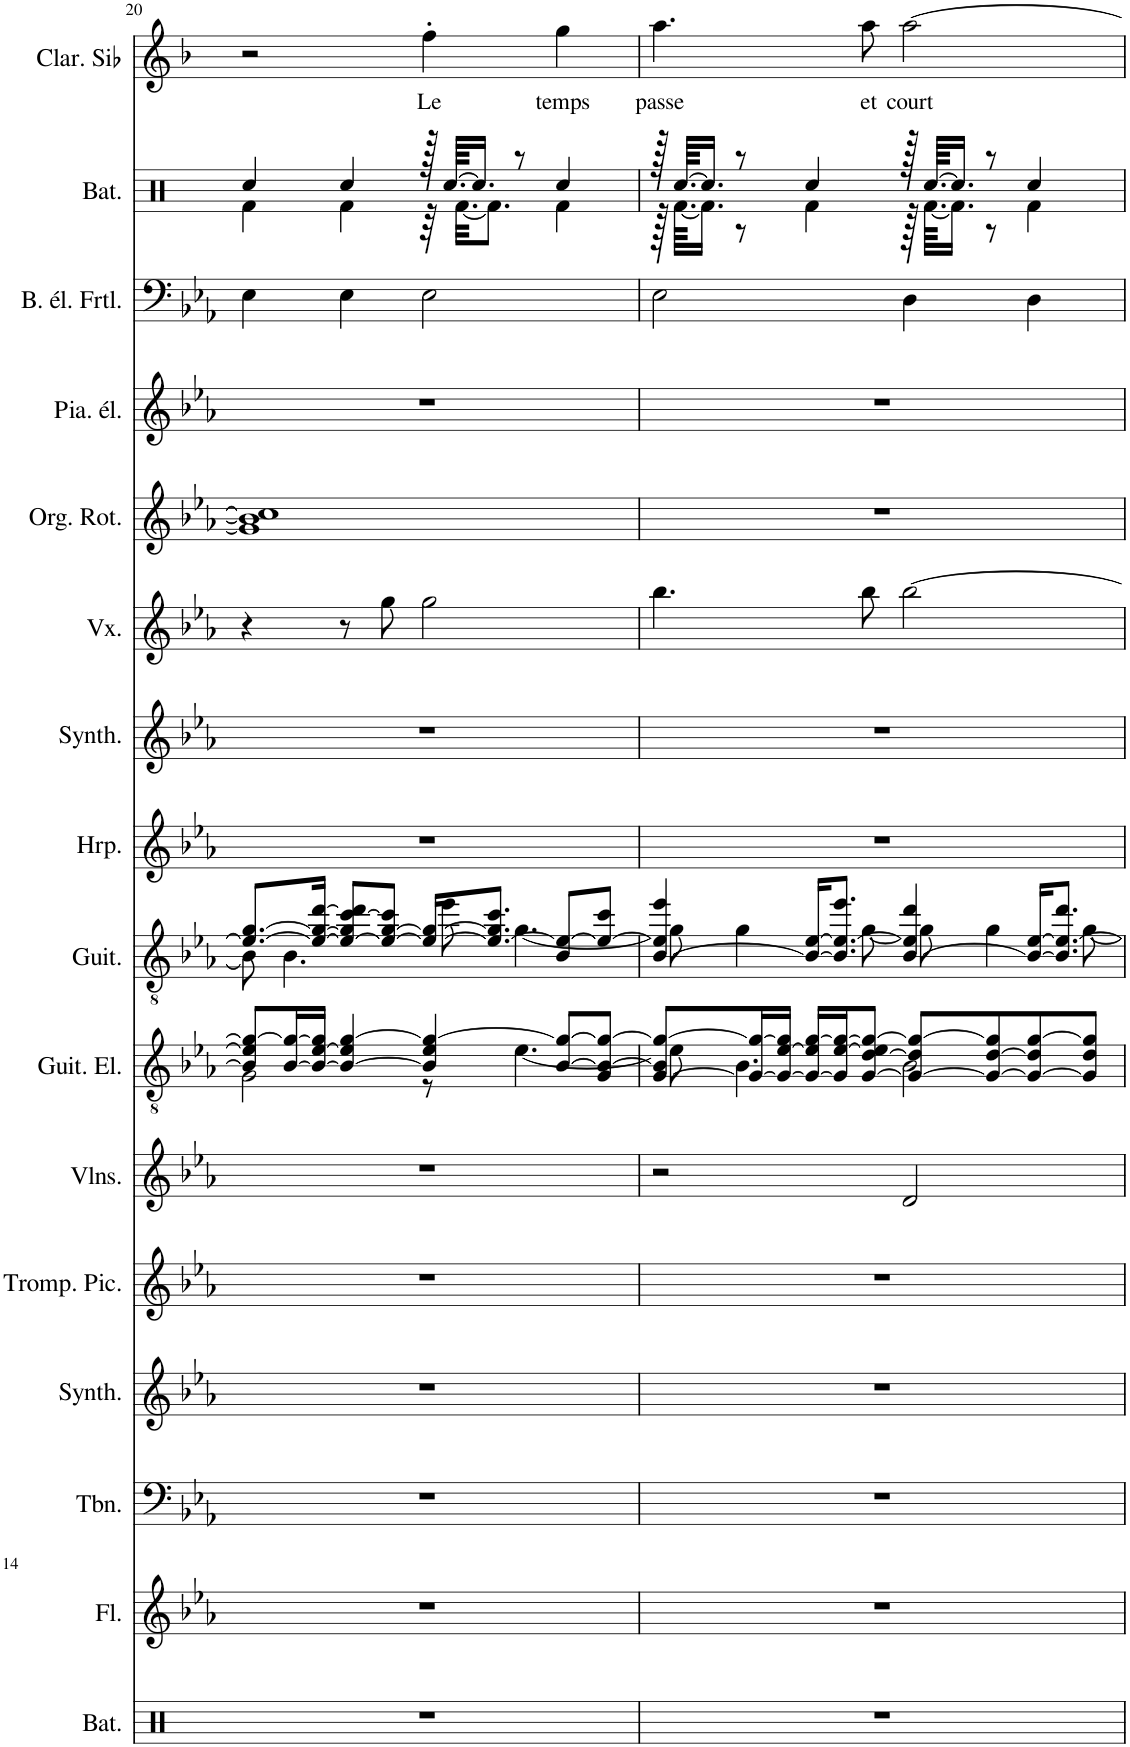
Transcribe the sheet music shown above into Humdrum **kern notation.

**kern	**kern	**kern	**kern	**kern	**kern	**kern	**kern	**kern	**kern	**kern	**kern	**kern	**kern	**kern	**kern	**text
*part16	*part15	*part14	*part13	*part12	*part11	*part10	*part9	*part8	*part7	*part6	*part5	*part4	*part3	*part2	*part1	*part1
*staff16	*staff15	*staff14	*staff13	*staff12	*staff11	*staff10	*staff9	*staff8	*staff7	*staff6	*staff5	*staff4	*staff3	*staff2	*staff1	*staff1
*I"Batterie, Percussion	*I"Flûte, Fl�te	*I"Trombone, Cuivres 3	*I"Synthétiseur de cuivres, Cuivres 2	*I"Trompette piccolo, Cuivres 1	*I"Violons, Cordes	*I"Guitare électrique, Guitare 2	*I"Guitare acoustique, Guitare 1	*I"Harpe, Clavier 5	*I"Synthétiseur d'effets, Clavier 4	*I"Voix, Clavier 3	*I"Orgue rotatif, Clavier 2	*I"Piano électrique, Clavier 1	*I"Basse électrique fretless, Basse	*I"Batterie, Batterie	*I"Clarinette en Sib	*
*I'Bat.	*I'Fl.	*I'Tbn.	*I'Synth.	*I'Tromp. Pic.	*I'Vlns.	*I'Guit. El.	*I'Guit.	*I'Hrp.	*I'Synth.	*I'Vx.	*I'Org. Rot.	*I'Pia. él.	*I'B. él. Frtl.	*I'Bat.	*I'Clar. Sib	*
!!LO:PB:g=z
*clefX	*clefG2	*clefF4	*clefG2	*clefG2	*clefG2	*clefGv2	*clefGv2	*clefG2	*clefG2	*clefG2	*clefG2	*clefG2	*clefF4	*clefX	*clefG2	*
*	*	*	*	*Trd-6c-10	*	*	*	*	*	*	*	*	*Trd7c12	*	*Trd1c2	*
*k[]	*k[b-e-a-]	*k[b-e-a-]	*k[b-e-a-]	*k[b-e-a-]	*k[b-e-a-]	*k[b-e-a-]	*k[b-e-a-]	*k[b-e-a-]	*k[b-e-a-]	*k[b-e-a-]	*k[b-e-a-]	*k[b-e-a-]	*k[b-e-a-]	*k[]	*k[b-]	*
*M4/4	*M4/4	*M4/4	*M4/4	*M4/4	*M4/4	*M4/4	*M4/4	*M4/4	*M4/4	*M4/4	*M4/4	*M4/4	*M4/4	*M4/4	*M4/4	*
=20	=20	=20	=20	=20	=20	=20	=20	=20	=20	=20	=20	=20	=20	=20	=20	=20
*	*	*	*	*	*	*^	*^	*	*	*	*	*	*	*^	*	*
1r	1r	1r	1r	1r	1r	8B-/] 8e-/] 8g/_L	2G\	8.e-/_ [8.g/L	8B-\]	1r	1r	4r	1g] 1b-] 1cc]	1r	4E-\	4Rcc/	4Rf\	2r	.
.	.	.	.	.	.	[16B-/ 16g/_L	.	.	4.B-\	.	.	.	.	.	.	.	.	.	.
.	.	.	.	.	.	16B-/_ [16e-/ 16g/]JJ	.	16e-/_ 16g/_ [16dd/Jk	.	.	.	.	.	.	.	.	.	.	.
.	.	.	.	.	.	4B-/_ 4e-/] [4g/	.	8e-/_ 8g/] [8cc/ 8dd/]L	.	.	.	8r	.	.	4E-\	4Rcc/	4Rf\	.	.
.	.	.	.	.	.	.	.	8e-/_ [8g/ 8cc/]J	.	.	.	8gg\	.	.	.	.	.	.	.
!	!	!	!	!	!	!	!	!	!	!	!	!	!	!	!	!	!	!	!LO:LY:b
.	.	.	.	.	.	4B-/] 4e-/ 4g/_	8r	16e-/_ 16g/_KL	8ee-\	.	.	2gg\	.	.	2E-\	128r	64r	4ff'\	Le
.	.	.	.	.	.	.	.	.	.	.	.	.	.	.	.	[64.Rcc/KKLL	.	.	.
.	.	.	.	.	.	.	.	.	.	.	.	.	.	.	.	.	[32.Rf\KKL	.	.
.	.	.	.	.	.	.	.	.	.	.	.	.	.	.	.	16.Rcc/JJ]	.	.	.
.	.	.	.	.	.	.	.	8.e-/_ 8.g/] 8.cc/J	.	.	.	.	.	.	.	.	8.Rf\J]	.	.
.	.	.	.	.	.	.	[4.e-\	.	[4.g\	.	.	.	.	.	.	8r	.	.	.
!	!	!	!	!	!	!	!	!	!	!	!	!	!	!	!	!	!	!	!LO:LY:b
.	.	.	.	.	.	[8B-/ 8g/_L	.	8B-/ 8e-/_L	.	.	.	.	.	.	.	4Rcc/	4Rf\	4gg\	temps
.	.	.	.	.	.	8G/ 8B-/_ 8g/_J	.	8e-/_ 8cc/J	.	.	.	.	.	.	.	.	.	.	.
=21	=21	=21	=21	=21	=21	=21	=21	=21	=21	=21	=21	=21	=21	=21	=21	=21	=21	=21	=21
!	!	!	!	!	!	!	!	!	!	!	!	!	!	!	!	!	!	!	!LO:LY:b
1r	1r	1r	1r	1r	2r	[8G/ 8B-/] 8g/_L	8e-\]	[4B-/ 4e-/] 4ee-/	8g\]	1r	1r	4.bb-\	1r	1r	2E-\	128r	128r	4.aa\	passe
.	.	.	.	.	.	.	.	.	.	.	.	.	.	.	.	[64.Rcc/KKLL	[64.Rf\KKLL	.	.
.	.	.	.	.	.	.	.	.	.	.	.	.	.	.	.	16.Rcc/JJ]	16.Rf\JJ]	.	.
.	.	.	.	.	.	16G/_ 16g/_L	4.B-\	.	4g\	.	.	.	.	.	.	8r	8r	.	.
.	.	.	.	.	.	16G/_ [16e-/ 16g/]JJ	.	.	.	.	.	.	.	.	.	.	.	.	.
.	.	.	.	.	.	16G/_ 16e-/] [16g/LL	.	16B-/_ [16e-/KL	.	.	.	.	.	.	.	4Rcc/	4Rf\	.	.
.	.	.	.	.	.	16G/] [16e-/ 16g/_J	.	8.B-/] 8.e-/_ 8.ee-/J	.	.	.	.	.	.	.	.	.	.	.
!	!	!	!	!	!	!	!	!	!	!	!	!	!	!	!	!	!	!	!LO:LY:b
.	.	.	.	.	.	[8G/ [8d/ 8e-/] 8g/_J	.	.	[8g\	.	.	8bb-\	.	.	.	.	.	8aa\	et
!	!	!	!	!	!	!	!	!	!	!	!	!	!	!	!	!	!	!	!LO:LY:b
.	.	.	.	.	2d/	8G/_ 8d/] 8g/_L	2B-\	[4B-/ 4e-/] 4dd/	8g\]	.	.	[2bb-\	.	.	4D\	128r	128r	[2aa\	court
.	.	.	.	.	.	.	.	.	.	.	.	.	.	.	.	[64.Rcc/KKLL	[64.Rf\KKLL	.	.
.	.	.	.	.	.	.	.	.	.	.	.	.	.	.	.	16.Rcc/JJ]	16.Rf\JJ]	.	.
.	.	.	.	.	.	8G/_ [8d/ 8g/]	.	.	4g\	.	.	.	.	.	.	8r	8r	.	.
.	.	.	.	.	.	8G/_ 8d/] [8g/	.	16B-/_ [16e-/KL	.	.	.	.	.	.	4D\	4Rcc/	4Rf\	.	.
.	.	.	.	.	.	.	.	8.B-/] 8.e-/_ 8.dd/J	.	.	.	.	.	.	.	.	.	.	.
.	.	.	.	.	.	8G/] 8d/ 8g/]J	.	.	[8g\	.	.	.	.	.	.	.	.	.	.
*	*	*	*	*	*	*v	*v	*	*	*	*	*	*	*	*	*v	*v	*	*
*	*	*	*	*	*	*	*v	*v	*	*	*	*	*	*	*	*	*
=	=	=	=	=	=	=	=	=	=	=	=	=	=	=	=	=
*-	*-	*-	*-	*-	*-	*-	*-	*-	*-	*-	*-	*-	*-	*-	*-	*-
